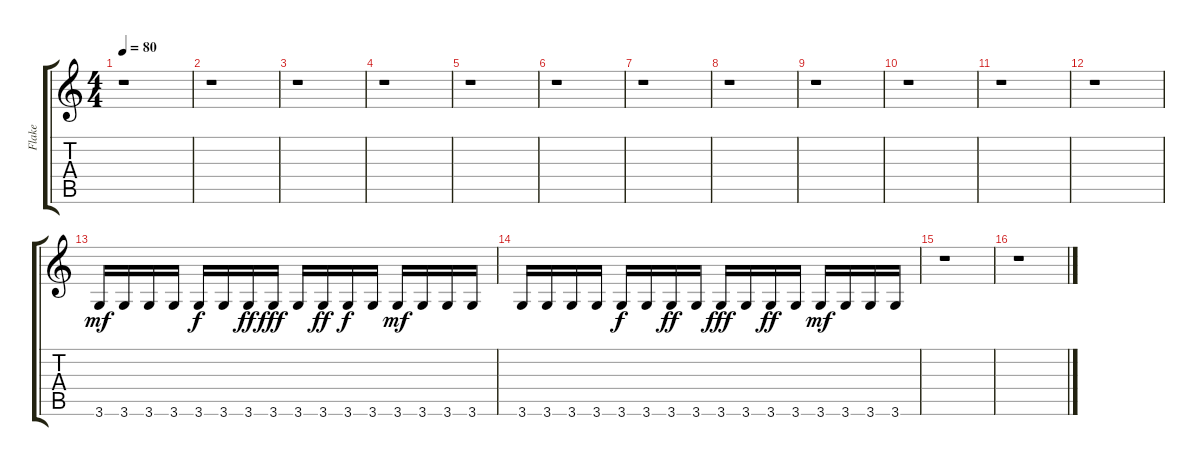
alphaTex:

\track ("Flake" "Flake") {instrument synthbass1}
\staff {score tabs}
\tuning (E4 B3 G3 D3 A2 E2) {hide}
\ts (4 4)
\tempo 80
\clef g2
\ks c
r.1{dy mf volume 10 instrument synthbass1} |
r.1{volume 10 instrument synthbass1} |
r.1{volume 10 instrument synthbass1} |
r.1{volume 10 instrument synthbass1} |
r.1{volume 10 instrument synthbass1} |
r.1{volume 10 instrument synthbass1} |
r.1{volume 10 instrument synthbass1} |
r.1{volume 10 instrument synthbass1} |
r.1{volume 10 instrument synthbass1} |
r.1{volume 10 instrument synthbass1} |
r.1{volume 10 instrument synthbass1} |
r.1{volume 10 instrument synthbass1} |
3.6.16 3.6.16 3.6.16 3.6.16 3.6.16{dy f} 3.6.16 3.6.16{dy ff} 3.6.16{dy fff} 3.6.16 3.6.16{dy ff} 3.6.16{dy f} 3.6.16 3.6.16{dy mf} 3.6.16 3.6.16 3.6.16 |
3.6.16 3.6.16 3.6.16 3.6.16 3.6.16{dy f} 3.6.16 3.6.16{dy ff} 3.6.16 3.6.16{dy fff} 3.6.16 3.6.16{dy ff} 3.6.16 3.6.16{dy mf} 3.6.16 3.6.16 3.6.16 |
r.1{volume 10 instrument synthbass1} |
r.1{volume 10 instrument synthbass1}
